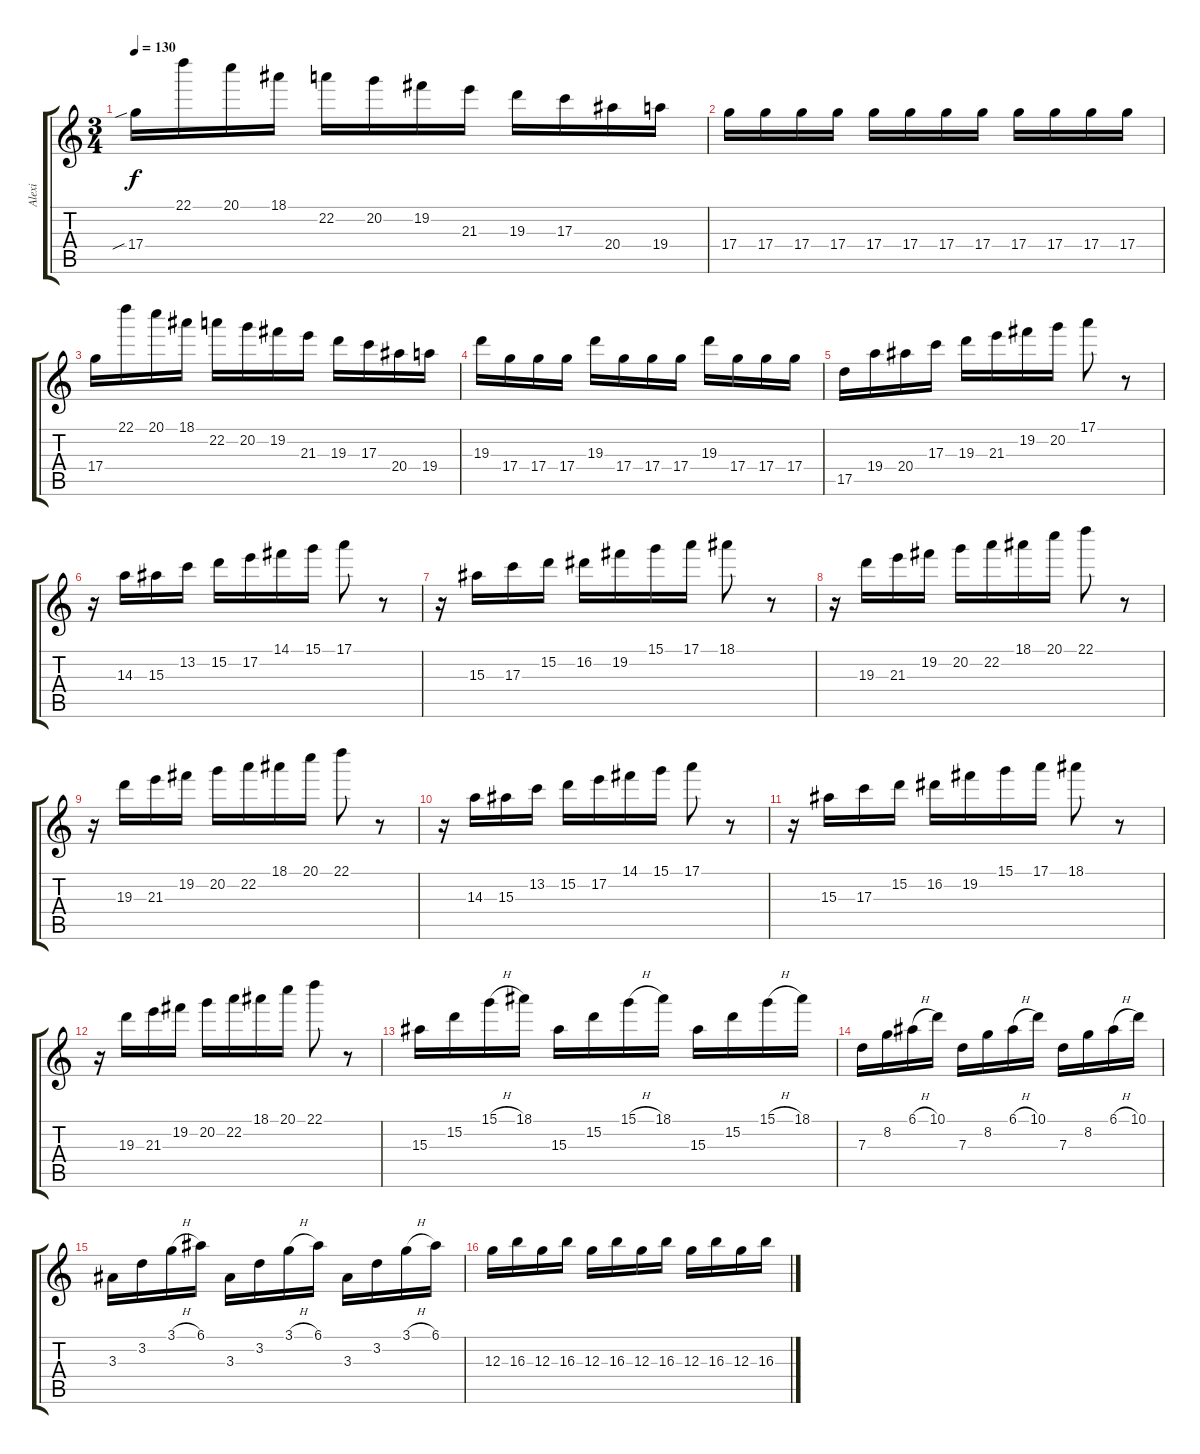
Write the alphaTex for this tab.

\track ("Alexi" "Alexi") {instrument distortionguitar}
\staff {score tabs}
\tuning (E4 B3 G3 D3 A2 E2) {hide}
\ts (3 4)
\tempo 130
\clef g2
\ks c
17.4{sib}.16{dy f} 22.1.16 20.1.16 18.1.16 22.2.16 20.2.16 19.2.16 21.3.16 19.3.16 17.3.16 20.4.16 19.4.16 |
17.4.16 17.4.16 17.4.16 17.4.16 17.4.16 17.4.16 17.4.16 17.4.16 17.4.16 17.4.16 17.4.16 17.4.16 |
17.4.16 22.1.16 20.1.16 18.1.16 22.2.16 20.2.16 19.2.16 21.3.16 19.3.16 17.3.16 20.4.16 19.4.16 |
19.3.16 17.4.16 17.4.16 17.4.16 19.3.16 17.4.16 17.4.16 17.4.16 19.3.16 17.4.16 17.4.16 17.4.16 |
17.5.16 19.4.16 20.4.16 17.3.16 19.3.16 21.3.16 19.2.16 20.2.16 17.1.8 r.8 |
r.16 14.3.16 15.3.16 13.2.16 15.2.16 17.2.16 14.1.16 15.1.16 17.1.8 r.8 |
r.16 15.3.16 17.3.16 15.2.16 16.2.16 19.2.16 15.1.16 17.1.16 18.1.8 r.8 |
r.16 19.3.16 21.3.16 19.2.16 20.2.16 22.2.16 18.1.16 20.1.16 22.1.8 r.8 |
r.16 19.3.16 21.3.16 19.2.16 20.2.16 22.2.16 18.1.16 20.1.16 22.1.8 r.8 |
r.16 14.3.16 15.3.16 13.2.16 15.2.16 17.2.16 14.1.16 15.1.16 17.1.8 r.8 |
r.16 15.3.16 17.3.16 15.2.16 16.2.16 19.2.16 15.1.16 17.1.16 18.1.8 r.8 |
r.16 19.3.16 21.3.16 19.2.16 20.2.16 22.2.16 18.1.16 20.1.16 22.1.8 r.8 |
15.3.16 15.2.16 15.1{h}.16 18.1.16 15.3.16 15.2.16 15.1{h}.16 18.1.16 15.3.16 15.2.16 15.1{h}.16 18.1.16 |
7.3.16 8.2.16 6.1{h}.16 10.1.16 7.3.16 8.2.16 6.1{h}.16 10.1.16 7.3.16 8.2.16 6.1{h}.16 10.1.16 |
3.3.16 3.2.16 3.1{h}.16 6.1.16 3.3.16 3.2.16 3.1{h}.16 6.1.16 3.3.16 3.2.16 3.1{h}.16 6.1.16 |
12.3.16 16.3.16 12.3.16 16.3.16 12.3.16 16.3.16 12.3.16 16.3.16 12.3.16 16.3.16 12.3.16 16.3.16
